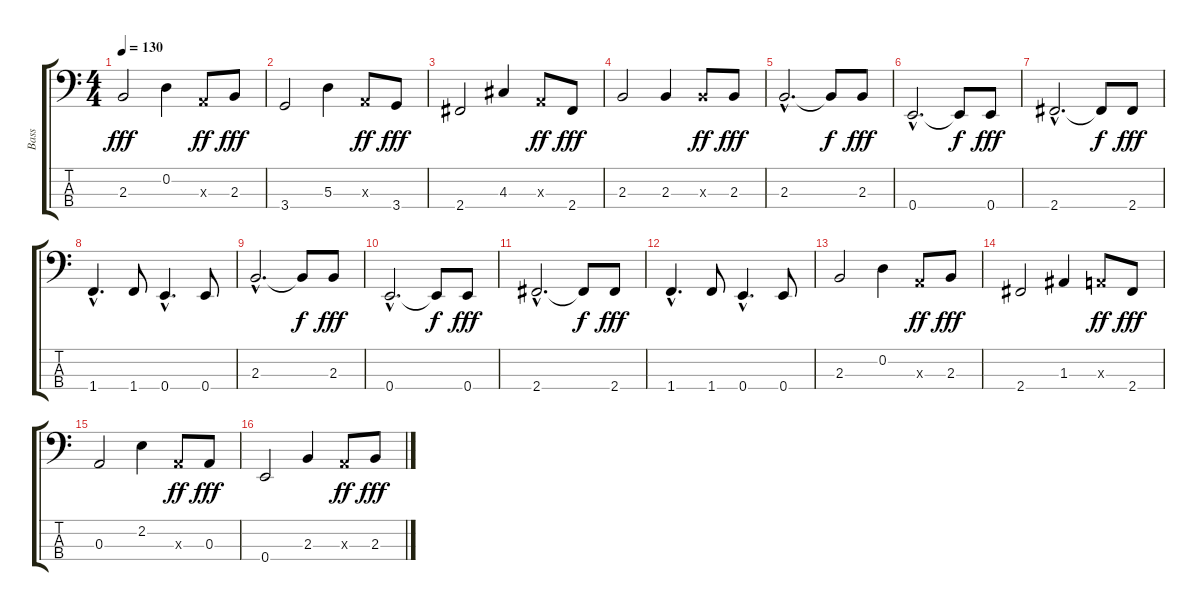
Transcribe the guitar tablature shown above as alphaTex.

\track ("Bass" "Bass") {instrument electricbassfinger}
\staff {score tabs}
\tuning (G2 D2 A1 E1) {hide}
\ts (4 4)
\tempo 130
\clef f4
\ks c
2.3.2{dy fff} 0.2.4 0.3{x}.8{dy ff} 2.3.8{dy fff} |
3.4.2 5.3.4 0.3{x}.8{dy ff} 3.4.8{dy fff} |
2.4.2 4.3.4 0.3{x}.8{dy ff} 2.4.8{dy fff} |
2.3.2 2.3.4 2.3{x}.8{dy ff} 2.3.8{dy fff} |
2.3{hac}.2{d} 2.3{t}.8{dy f} 2.3.8{dy fff} |
0.4{hac}.2{d} 0.4{t}.8{dy f} 0.4.8{dy fff} |
2.4{hac}.2{d} 2.4{t}.8{dy f} 2.4.8{dy fff} |
1.4{hac}.4{d} 1.4.8 0.4{hac}.4{d} 0.4.8 |
2.3{hac}.2{d} 2.3{t}.8{dy f} 2.3.8{dy fff} |
0.4{hac}.2{d} 0.4{t}.8{dy f} 0.4.8{dy fff} |
2.4{hac}.2{d} 2.4{t}.8{dy f} 2.4.8{dy fff} |
1.4{hac}.4{d} 1.4.8 0.4{hac}.4{d} 0.4.8 |
2.3.2 0.2.4 0.3{x}.8{dy ff} 2.3.8{dy fff} |
2.4.2 1.3.4 0.3{x}.8{dy ff} 2.4.8{dy fff} |
0.3.2 2.2.4 0.3{x}.8{dy ff} 0.3.8{dy fff} |
0.4.2 2.3.4 0.3{x}.8{dy ff} 2.3.8{dy fff}
